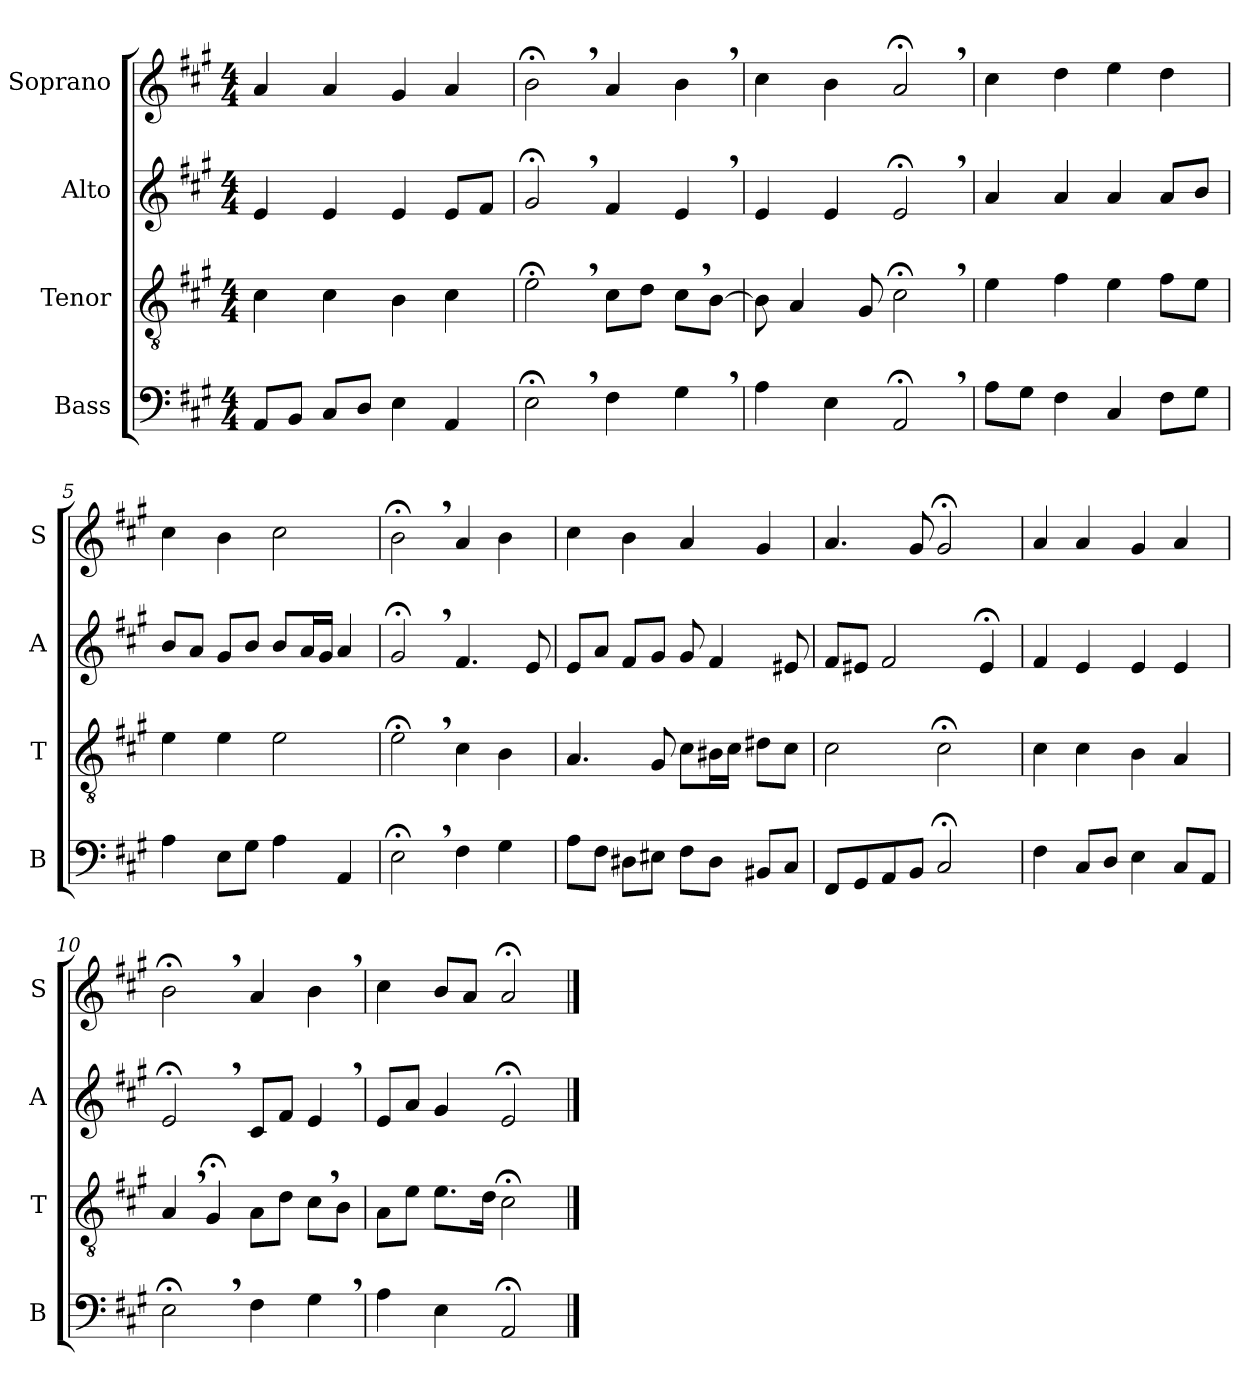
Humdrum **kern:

**kern	**kern	**kern	**kern
*part4	*part3	*part2	*part1
*staff4	*staff3	*staff2	*staff1
*I"Bass	*I"Tenor	*I"Alto	*I"Soprano
*I'B	*I'T	*I'A	*I'S
*clefF4	*clefGv2	*clefG2	*clefG2
*k[f#c#g#]	*k[f#c#g#]	*k[f#c#g#]	*k[f#c#g#]
*M4/4	*M4/4	*M4/4	*M4/4
=1	=1	=1	=1
8AA/L	4c#\	4e/	4a:/
8BB/J	.	.	.
8C#/L	4c#\	4e/	4a/
8D/J	.	.	.
4E\	4B\	4e/	4g#/
4AA/	4c#\	8e/L	4a/
.	.	8f#/J	.
=2	=2	=2	=2
2E;<,\	2e;<,\	2g#;<,/	2b;<,\
4F#\	8c#\L	4f#/	4a/
.	8d\J	.	.
4G#,\	8c#,\L	4e,/	4b,\
.	[8B\J	.	.
=3	=3	=3	=3
4A\	8B\]	4e/	4cc#\
.	4A/	.	.
4E\	.	4e/	4b\
.	8G#/	.	.
2AA;<,/	2c#;<,\	2e;<,/	2a;<,/
=4	=4	=4	=4
8A\L	4e\	4a/	4cc#\
8G#\J	.	.	.
4F#\	4f#\	4a/	4dd\
4C#/	4e\	4a/	4ee\
8F#\L	8f#\L	8a/L	4dd\
8G#\J	8e\J	8b/J	.
=5	=5	=5	=5
4A\	4e\	8b/L	4cc#\
.	.	8a/J	.
8E\L	4e\	8g#/L	4b\
8G#\J	.	8b/J	.
4A\	2e\	8b/L	2cc#\
.	.	16a/L	.
.	.	16g#/JJ	.
4AA/	.	4a/	.
=6	=6	=6	=6
2E;<,\	2e;<,\	2g#;<,/	2b;<,\
4F#\	4c#\	4.f#/	4a/
4G#\	4B\	.	4b\
.	.	8e/	.
=7	=7	=7	=7
8A\L	4.A/	8e/L	4cc#\
8F#\J	.	8a/J	.
8D#X\L	.	8f#/L	4b\
8E#X\J	8G#/	8g#/J	.
8F#\L	8c#\L	8g#/	4a/
8D#\J	16B#X\L	4f#/	.
.	16c#\JJ	.	.
8BB#X/L	8d#X\L	.	4g#/
8C#/J	8c#\J	8e#X/	.
=8	=8	=8	=8
8FF#/L	2c#\	8f#/L	4.a/
8GG#/	.	8e#X/J	.
8AA/	.	2f#/	.
8BB/J	.	.	8g#/
2C#;</	2c#;<\	.	2g#;</
.	.	4e#;</	.
=9	=9	=9	=9
4F#\	4c#\	4f#/	4a/
8C#/L	4c#\	4e/	4a/
8D/J	.	.	.
4E\	4B\	4e/	4g#:/
8C#/L	4A/	4e/	4a/
8AA/J	.	.	.
=10	=10	=10	=10
2E;<,\	4A,/	2e;<,/	2b;<:,\
.	4G#;</	.	.
4F#\	8A\L	8c#/L	4a/
.	8d\J	8f#/J	.
4G#,\	8c#,\L	4e,/	4b,\
.	8B\J	.	.
=11	=11	=11	=11
4A\	8A\L	8e/L	4cc#\
.	8e\J	8a/J	.
4E\	8.e\L	4g#/	8b/L
.	.	.	8a/J
.	16d\Jk	.	.
2AA;</	2c#;<\	2e;</	2a;</
==	==	==	==
*-	*-	*-	*-
